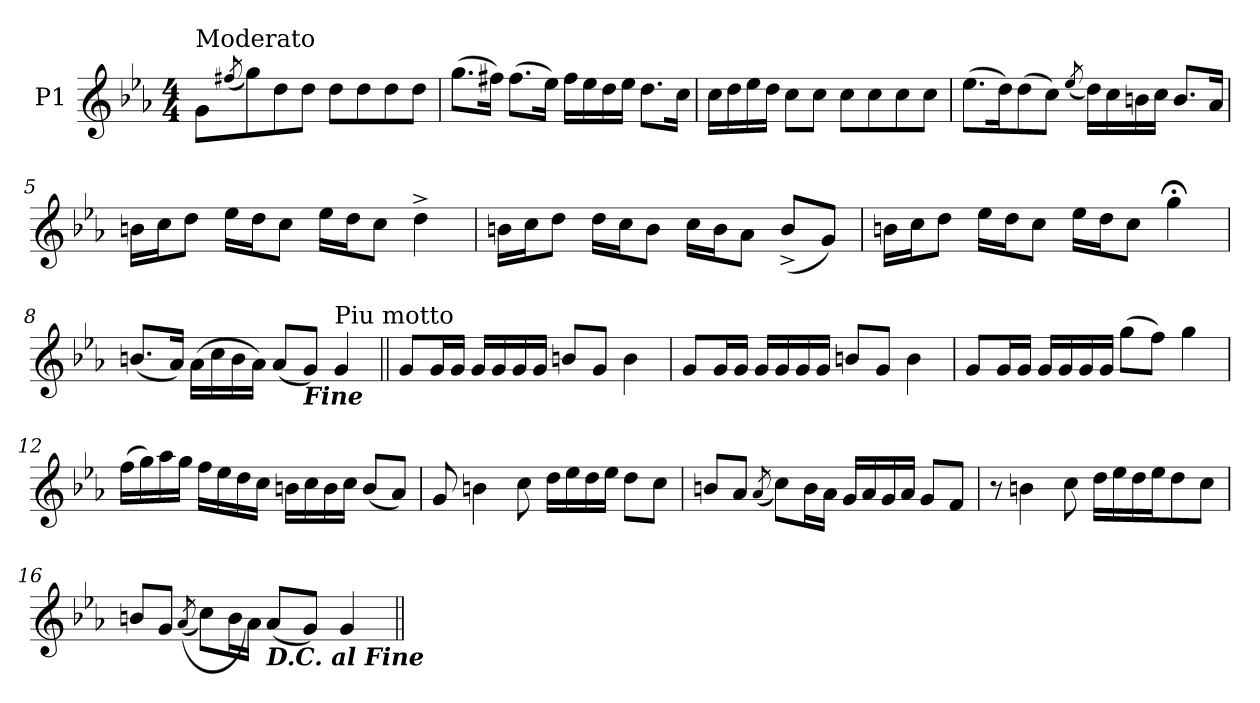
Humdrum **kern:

**kern
*part1
*staff1
*I"P1
*clefG2
*k[b-e-a-]
*E-:
*M4/4
=1
!LO:TX:a:t=Moderato
8gL
*MM108
(8qff#X/
8gg)
8dd
8ddJ
8ddL
8dd
8dd
8ddJ
=2
(8.ggL
16ff#XJk)
(8.ff#L
16ee-Jk)
16ff#LL
16ee-
16dd
16ee-JJ
8.ddL
16ccJk
=3
16ccLL
16dd
16ee-
16ddJJ
8ccL
8ccJ
8ccL
8cc
8cc
8ccJ
=4
(8.ee-L
16ddK)
(8dd
8ccJ)
(8qee-/
16ddLL)
16cc
16bn
16ccJJ
8.bL
16a-Jk
=5
16bnLL
16ccJ
8ddJ
16ee-LL
16ddJ
8ccJ
16ee-LL
16ddJ
8ccJ
4dd^
=6
16bnLL
16ccJ
8ddJ
16ddLL
16ccJ
8bJ
16ccLL
16bJ
8a-J
(8b^L
8gJ)
=7
16bnLL
16ccJ
8ddJ
16ee-LL
16ddJ
8ccJ
16ee-LL
16ddJ
8ccJ
4gg;<
=8
(8.bnL
16a-Jk)
(16a-LL
16cc
16b
16a-JJ)
(8a-L
!LO:TX:b:Bi:t=Fine
8gJ)
!LO:TX:a:t=Piu motto
4g
=9||
8gL
16gL
16gJJ
16gLL
16g
16g
16gJJ
8bnL
8gJ
4b
=10
8gL
16gL
16gJJ
16gLL
16g
16g
16gJJ
8bnL
8gJ
4b
=11
8gL
16gL
16gJJ
16gLL
16g
16g
16gJJ
(8ggL
8ffJ)
4gg
=12
(16ffLL
16gg)
16aa-
16ggJJ
16ffLL
16ee-
16dd
16ccJJ
16bnLL
16cc
16b
16ccJJ
(8bL
8a-J)
=13
8g
4bn
8cc
16ddLL
16ee-
16dd
16ee-JJ
8ddL
8ccJ
=14
8bnL
8a-J
(8qa-/
8ccL)
16bL
16a-JJ
16gLL
16a-
16g
16a-JJ
8gL
8fJ
=15
8r
4bn
8cc
16ddLL
16ee-
16dd
16ee-J
8dd
8ccJ
=16
8bnL
8gJ
((8qa-/
8ccL)
16bL
16a-JJ)
!LO:TX:b:Bi:t=D.C. al Fine
(8a-L
8gJ)
4g
=||
*-
